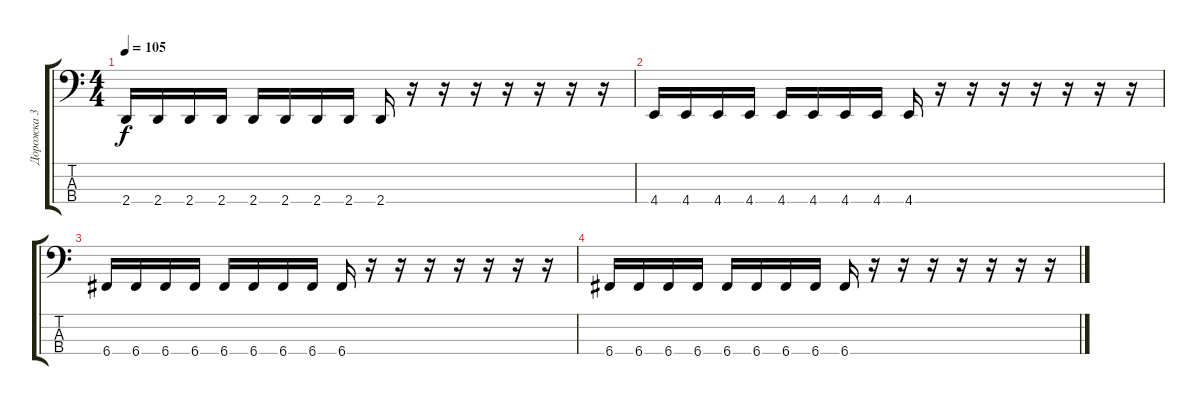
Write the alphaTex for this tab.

\track ("Дорожка 3" "Дорожка 3") {instrument electricbassfinger}
\staff {score tabs}
\tuning (F2 C2 G1 C1) {hide}
\ts (4 4)
\tempo 105
\clef f4
\ks c
2.4.16{dy f} 2.4.16 2.4.16 2.4.16 2.4.16 2.4.16 2.4.16 2.4.16 2.4.16 r.16 r.16 r.16 r.16 r.16 r.16 r.16 |
4.4.16 4.4.16 4.4.16 4.4.16 4.4.16 4.4.16 4.4.16 4.4.16 4.4.16 r.16 r.16 r.16 r.16 r.16 r.16 r.16 |
6.4.16 6.4.16 6.4.16 6.4.16 6.4.16 6.4.16 6.4.16 6.4.16 6.4.16 r.16 r.16 r.16 r.16 r.16 r.16 r.16 |
6.4.16 6.4.16 6.4.16 6.4.16 6.4.16 6.4.16 6.4.16 6.4.16 6.4.16 r.16 r.16 r.16 r.16 r.16 r.16 r.16
